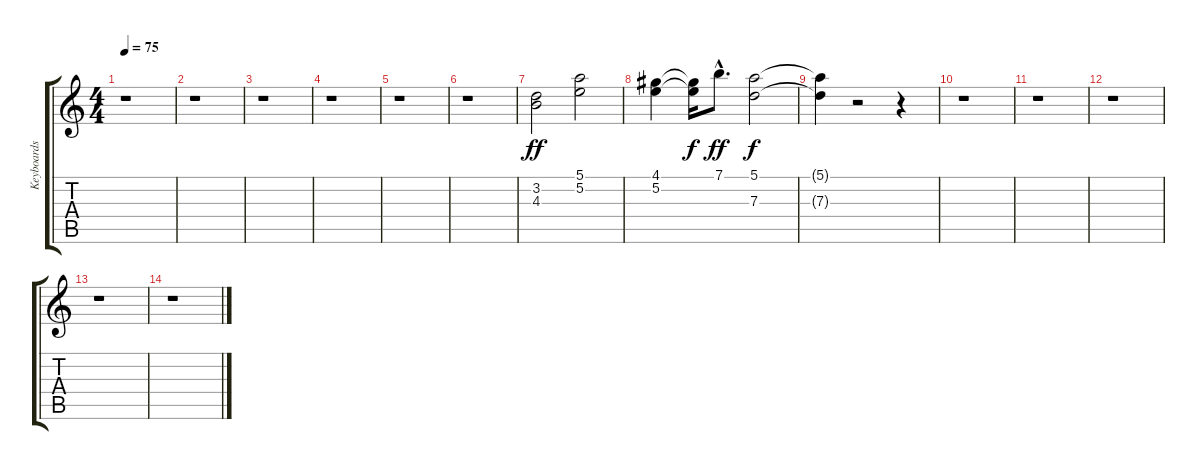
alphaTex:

\track ("Keyboards III" "Keyboards ") {instrument fretlessbass}
\staff {score tabs}
\tuning (E4 B3 G3 D3 A2 E2) {hide}
\ts (4 4)
\tempo 75
\clef g2
\ks c
r.1{dy f} |
r.1 |
r.1 |
r.1 |
r.1 |
r.1 |
(3.2 4.3).2{dy ff} (5.1 5.2).2 |
(4.1 5.2).4 (4.1{t} 5.2{t}).16{dy f} 7.1{hac}.8{d dy ff} (5.1 7.3).2{dy f} |
(5.1{t} 7.3{t}).4 r.2 r.4 |
r.1 |
r.1 |
r.1 |
r.1 |
r.1
